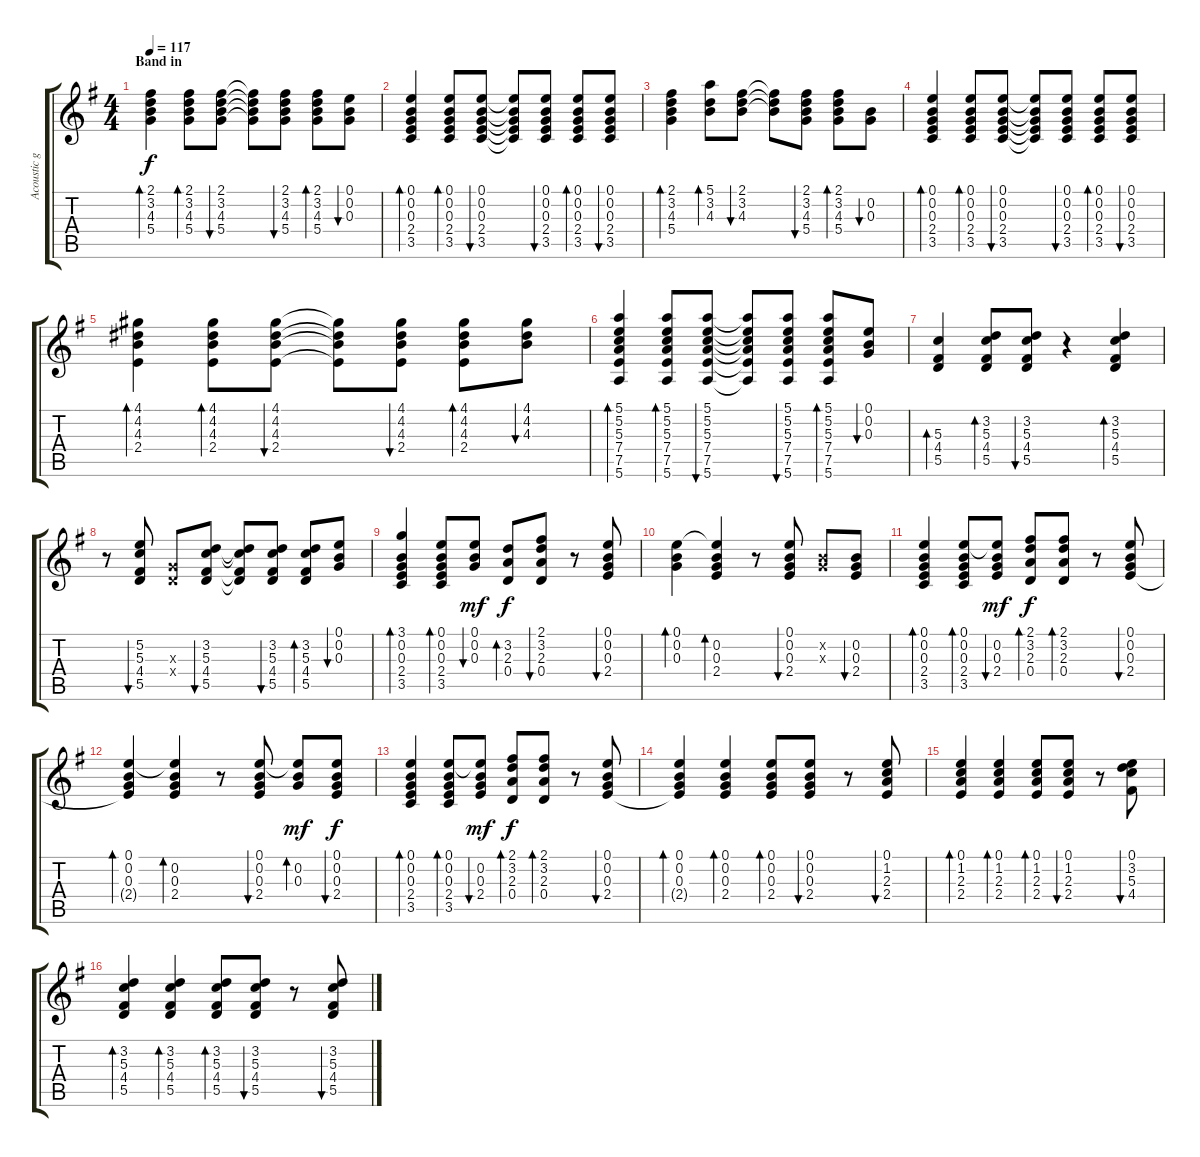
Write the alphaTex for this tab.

\track ("Acoustic guitar" "Acoustic g") {instrument acousticguitarsteel}
\staff {score tabs}
\tuning (E4 B3 G3 D3 A2 E2) {hide}
\ts (4 4)
\section ("" "Band in")
\tempo 117
\clef g2
\ks g
(2.1 3.2 4.3 5.4).4{bd 60 dy f} (2.1 3.2 4.3 5.4).8{bd 60} (2.1 3.2 4.3 5.4).8{bu 60} (2.1{t} 3.2{t} 4.3{t} 5.4{t}).8 (2.1 3.2 4.3 5.4).8{bu 60} (2.1 3.2 4.3 5.4).8{bd 60} (0.1 0.2 0.3).8{bu 60} |
(0.1 0.2 0.3 2.4 3.5).4{bd 60} (0.1 0.2 0.3 2.4 3.5).8{bd 60} (0.1 0.2 0.3 2.4 3.5).8{bu 60} (0.1{t} 0.2{t} 0.3{t} 2.4{t} 3.5{t}).8 (0.1 0.2 0.3 2.4 3.5).8{bu 60} (0.1 0.2 0.3 2.4 3.5).8{bd 60} (0.1 0.2 0.3 2.4 3.5).8{bu 60} |
(2.1 3.2 4.3 5.4).4{bd 60} (5.1 3.2 4.3).8{bd 60} (2.1 3.2 4.3).8{bu 60} (2.1{t} 3.2{t} 4.3{t}).8 (2.1 3.2 4.3 5.4).8{bu 60} (2.1 3.2 4.3 5.4).8{bd 60} (0.2 0.3).8{bu 60} |
(0.1 0.2 0.3 2.4 3.5).4{bd 60} (0.1 0.2 0.3 2.4 3.5).8{bd 60} (0.1 0.2 0.3 2.4 3.5).8{bu 60} (0.1{t} 0.2{t} 0.3{t} 2.4{t} 3.5{t}).8 (0.1 0.2 0.3 2.4 3.5).8{bu 60} (0.1 0.2 0.3 2.4 3.5).8{bd 60} (0.1 0.2 0.3 2.4 3.5).8{bu 60} |
(4.1 4.2 4.3 2.4).4{bd 60} (4.1 4.2 4.3 2.4).8{bd 60} (4.1 4.2 4.3 2.4).8{bu 60} (4.1{t} 4.2{t} 4.3{t} 2.4{t}).8 (4.1 4.2 4.3 2.4).8{bu 60} (4.1 4.2 4.3 2.4).8{bd 60} (4.1 4.2 4.3).8{bu 60} |
(5.1 5.2 5.3 7.4 7.5 5.6).4{bd 60} (5.1 5.2 5.3 7.4 7.5 5.6).8{bd 60} (5.1 5.2 5.3 7.4 7.5 5.6).8{bu 60} (5.1{t} 5.2{t} 5.3{t} 7.4{t} 7.5{t} 5.6{t}).8 (5.1 5.2 5.3 7.4 7.5 5.6).8{bu 60} (5.1 5.2 5.3 7.4 7.5 5.6).8{bd 60} (0.1 0.2 0.3).8{bu 60} |
(5.3 4.4 5.5).4{bd 60} (3.2 5.3 4.4 5.5).8{bd 60} (3.2 5.3 4.4 5.5).8{bu 60} r.4 (3.2 5.3 4.4 5.5).4{bd 60} |
r.8 (5.2 5.3 4.4 5.5).8{bu 60} (0.3{x} 0.4{x}).8 (3.2 5.3 4.4 5.5).8{bu 60} (3.2{t} 5.3{t} 4.4{t} 5.5{t}).8 (3.2 5.3 4.4 5.5).8{bu 60} (3.2 5.3 4.4 5.5).8{bd 60} (0.1 0.2 0.3).8{bu 60} |
(3.1 0.2 0.3 2.4 3.5).4{bd 60} (0.1 0.2 0.3 2.4 3.5).8{bd 60} (0.1 0.2 0.3).8{bu 60 dy mf} (3.2 2.3 0.4).8{bd 60 dy f} (2.1 3.2 2.3 0.4).8{bu 60} r.8 (0.1 0.2 0.3 2.4).8{bu 60} |
(0.1 0.2 0.3).4{bd 60} (0.1{t} 0.2 0.3 2.4).4{bd 60} r.8 (0.1 0.2 0.3 2.4).8{bu 60} (0.2{x} 0.3{x}).8 (0.2 0.3 2.4).8{bu 60} |
(0.1 0.2 0.3 2.4 3.5).4{bd 60} (0.1 0.2 0.3 2.4 3.5).8{bd 60} (0.1{t} 0.2 0.3 2.4).8{bu 60 dy mf} (2.1 3.2 2.3 0.4).8{bd 60 dy f} (2.1 3.2 2.3 0.4).8{bd 60} r.8 (0.1 0.2 0.3 2.4).8{bu 60} |
(0.1 0.2 0.3 2.4{t}).4{bd 60} (0.1{t} 0.2 0.3 2.4).4{bd 60} r.8 (0.1 0.2 0.3 2.4).8{bu 60} (0.1{t} 0.2 0.3).8{bd 60 dy mf} (0.1 0.2 0.3 2.4).8{bu 60 dy f} |
(0.1 0.2 0.3 2.4 3.5).4{bd 60} (0.1 0.2 0.3 2.4 3.5).8{bd 60} (0.1{t} 0.2 0.3 2.4).8{bu 60 dy mf} (2.1 3.2 2.3 0.4).8{bd 60 dy f} (2.1 3.2 2.3 0.4).8{bd 60} r.8 (0.1 0.2 0.3 2.4).8{bu 60} |
(0.1 0.2 0.3 2.4{t}).4{bd 60} (0.1 0.2 0.3 2.4).4{bd 60} (0.1 0.2 0.3 2.4).8{bd 60} (0.1 0.2 0.3 2.4).8{bu 60} r.8 (0.1 1.2 2.3 2.4).8{bu 60} |
(0.1 1.2 2.3 2.4).4{bd 60} (0.1 1.2 2.3 2.4).4{bd 60} (0.1 1.2 2.3 2.4).8{bd 60} (0.1 1.2 2.3 2.4).8{bu 60} r.8 (0.1 3.2 5.3 4.4).8{bu 60} |
(3.2 5.3 4.4 5.5).4{bd 60} (3.2 5.3 4.4 5.5).4{bd 60} (3.2 5.3 4.4 5.5).8{bd 60} (3.2 5.3 4.4 5.5).8{bu 60} r.8 (3.2 5.3 4.4 5.5).8{bu 60}
